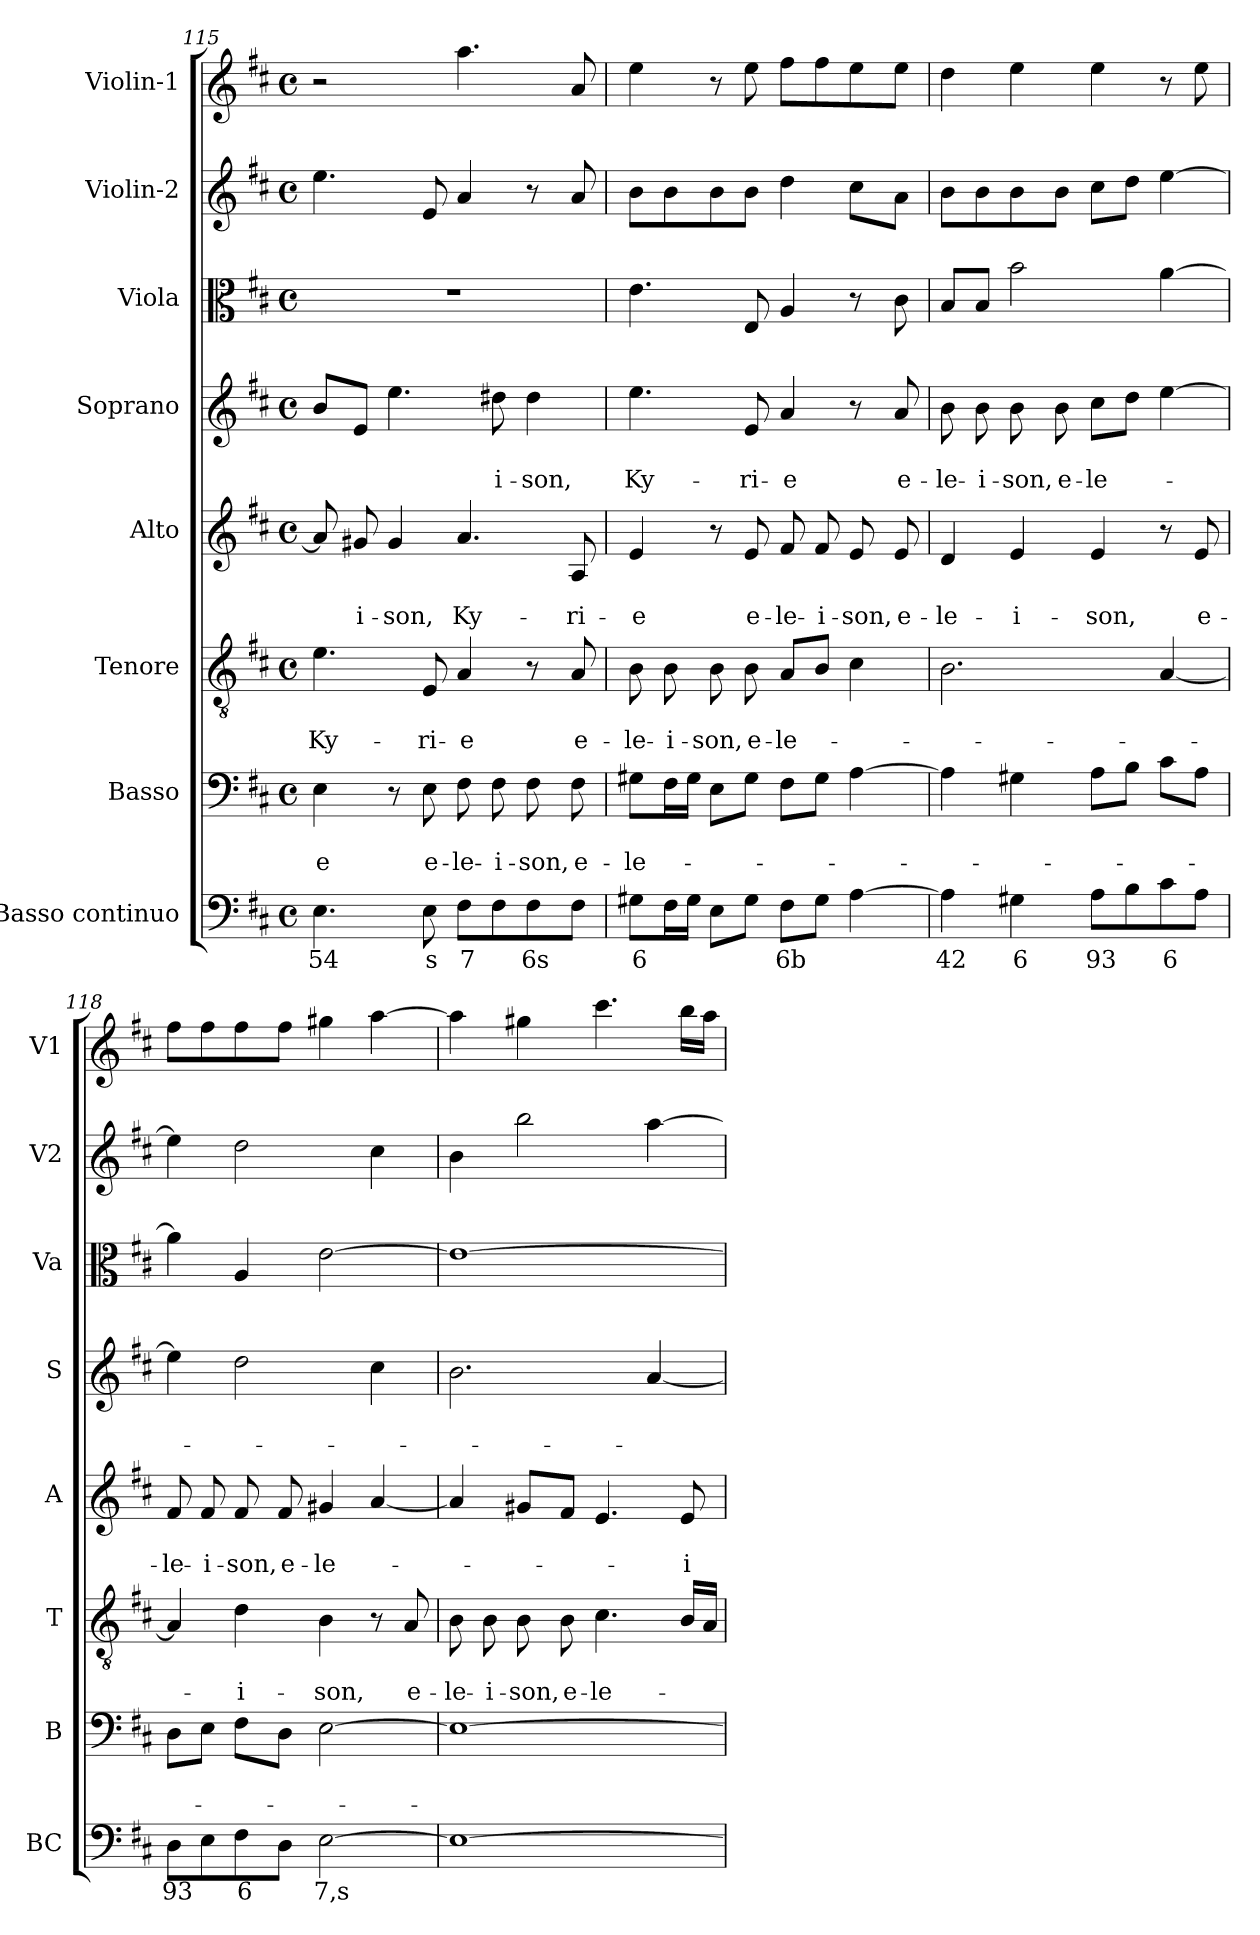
**kern	**text	**kern	**text	**text	**kern	**text	**text	**kern	**text	**text	**kern	**text	**text	**kern	**kern	**kern
*part8	*part8	*part7	*part7	*part7	*part6	*part6	*part6	*part5	*part5	*part5	*part4	*part4	*part4	*part3	*part2	*part1
*staff8	*staff8	*staff7	*staff7	*staff7	*staff6	*staff6	*staff6	*staff5	*staff5	*staff5	*staff4	*staff4	*staff4	*staff3	*staff2	*staff1
*I"Basso continuo	*	*I"Basso	*	*	*I"Tenore	*	*	*I"Alto	*	*	*I"Soprano	*	*	*I"Viola	*I"Violin-2	*I"Violin-1
*I'BC	*	*I'B	*	*	*I'T	*	*	*I'A	*	*	*I'S	*	*	*I'Va	*I'V2	*I'V1
!!LO:LB:g=z
*clefF4	*	*clefF4	*	*	*clefGv2	*	*	*clefG2	*	*	*clefG2	*	*	*clefC3	*clefG2	*clefG2
*k[f#c#]	*	*k[f#c#]	*	*	*k[f#c#]	*	*	*k[f#c#]	*	*	*k[f#c#]	*	*	*k[f#c#]	*k[f#c#]	*k[f#c#]
*D:	*	*D:	*	*	*D:	*	*	*D:	*	*	*D:	*	*	*D:	*D:	*D:
*M4/4	*	*M4/4	*	*	*M4/4	*	*	*M4/4	*	*	*M4/4	*	*	*M4/4	*M4/4	*M4/4
*met(c)	*	*met(c)	*	*	*met(c)	*	*	*met(c)	*	*	*met(c)	*	*	*met(c)	*met(c)	*met(c)
=115	=115	=115	=115	=115	=115	=115	=115	=115	=115	=115	=115	=115	=115	=115	=115	=115
!	!LO:LY:b	!	!	!LO:LY:b	!	!	!LO:LY:b	!	!	!	!	!	!	!	!	!
4.E\	54	4E\	.	-e	4.e\	.	Ky-	8a/]	.	.	8b/L	.	.	1r	4.ee\	2r
!	!	!	!	!	!	!	!	!	!	!LO:LY:b	!	!	!	!	!	!
.	.	.	.	.	.	.	.	8g#X/	.	-i-	8e/J	.	.	.	.	.
!	!	!	!	!	!	!	!	!	!	!LO:LY:b	!	!	!	!	!	!
.	.	8r	.	.	.	.	.	4g#/	.	-son,	4.ee\	.	.	.	.	.
!	!LO:LY:b	!	!	!LO:LY:b	!	!	!LO:LY:b	!	!	!	!	!	!	!	!	!
8E\	s	8E\	.	e-	8E/	.	-ri-	.	.	.	.	.	.	.	8e/	.
!	!LO:LY:b	!	!	!LO:LY:b	!	!	!LO:LY:b	!	!	!LO:LY:b	!	!	!	!	!	!
8F#\L	7	8F#\	.	-le-	4A/	.	-e	4.a/	.	Ky-	.	.	.	.	4a/	4.aa\
!	!	!	!	!LO:LY:b	!	!	!	!	!	!	!	!	!LO:LY:b	!	!	!
8F#\	.	8F#\	.	-i-	.	.	.	.	.	.	8dd#X\	.	-i-	.	.	.
!	!LO:LY:b	!	!	!LO:LY:b	!	!	!	!	!	!	!	!	!LO:LY:b	!	!	!
8F#\	6s	8F#\	.	-son,	8r	.	.	.	.	.	4dd#\	.	-son,	.	8r	.
!	!	!	!	!LO:LY:b	!	!	!LO:LY:b	!	!	!LO:LY:b	!	!	!	!	!	!
8F#\J	.	8F#\	.	e-	8A/	.	e-	8A/	.	-ri-	.	.	.	.	8a/	8a/
=116	=116	=116	=116	=116	=116	=116	=116	=116	=116	=116	=116	=116	=116	=116	=116	=116
!	!LO:LY:b	!	!	!LO:LY:b	!	!	!LO:LY:b	!	!	!LO:LY:b	!	!	!LO:LY:b	!	!	!
8G#X\L	6	8G#X\L	.	-le-	8B\	.	-le-	4e/	.	-e	4.ee\	.	Ky-	4.e\	8b\L	4ee\
!	!	!	!	!	!	!	!LO:LY:b	!	!	!	!	!	!	!	!	!
16F#\L	.	16F#\L	.	.	8B\	.	-i-	.	.	.	.	.	.	.	8b\	.
16G#\JJ	.	16G#\JJ	.	.	.	.	.	.	.	.	.	.	.	.	.	.
!	!	!	!	!	!	!	!LO:LY:b	!	!	!	!	!	!	!	!	!
8E\L	.	8E\L	.	.	8B\	.	-son,	8r	.	.	.	.	.	.	8b\	8r
!	!	!	!	!	!	!	!LO:LY:b	!	!	!LO:LY:b	!	!	!LO:LY:b	!	!	!
8G#\J	.	8G#\J	.	.	8B\	.	e-	8e/	.	e-	8e/	.	-ri-	8E/	8b\J	8ee\
!	!LO:LY:b	!	!	!	!	!	!LO:LY:b	!	!	!LO:LY:b	!	!	!LO:LY:b	!	!	!
8F#\L	6b	8F#\L	.	.	8A/L	.	-le-	8f#/	.	-le-	4a/	.	-e	4A/	4dd\	8ff#\L
!	!	!	!	!	!	!	!	!	!	!LO:LY:b	!	!	!	!	!	!
8G#\J	.	8G#\J	.	.	8B/J	.	.	8f#/	.	-i-	.	.	.	.	.	8ff#\
!	!	!	!	!	!	!	!	!	!	!LO:LY:b	!	!	!	!	!	!
[4A\	.	[4A\	.	.	4c#\	.	.	8e/	.	-son,	8r	.	.	8r	8cc#\L	8ee\
!	!	!	!	!	!	!	!	!	!	!LO:LY:b	!	!	!LO:LY:b	!	!	!
.	.	.	.	.	.	.	.	8e/	.	e-	8a/	.	e-	8c#\	8a\J	8ee\J
=117	=117	=117	=117	=117	=117	=117	=117	=117	=117	=117	=117	=117	=117	=117	=117	=117
!	!LO:LY:b	!	!	!	!	!	!	!	!	!LO:LY:b	!	!	!LO:LY:b	!	!	!
4A\]	42	4A\]	.	.	2.B\	.	.	4d/	.	-le-	8b\	.	-le-	8B/L	8b\L	4dd\
!	!	!	!	!	!	!	!	!	!	!	!	!	!LO:LY:b	!	!	!
.	.	.	.	.	.	.	.	.	.	.	8b\	.	-i-	8B/J	8b\	.
!	!LO:LY:b	!	!	!	!	!	!	!	!	!LO:LY:b	!	!	!LO:LY:b	!	!	!
4G#X\	6	4G#X\	.	.	.	.	.	4e/	.	-i-	8b\	.	-son,	2b\	8b\	4ee\
!	!	!	!	!	!	!	!	!	!	!	!	!	!LO:LY:b	!	!	!
.	.	.	.	.	.	.	.	.	.	.	8b\	.	e-	.	8b\J	.
!	!LO:LY:b	!	!	!	!	!	!	!	!	!LO:LY:b	!	!	!LO:LY:b	!	!	!
8A\L	93	8A\L	.	.	.	.	.	4e/	.	-son,	8cc#\L	.	-le-	.	8cc#\L	4ee\
8B\	.	8B\J	.	.	.	.	.	.	.	.	8dd\J	.	.	.	8dd\J	.
!	!LO:LY:b	!	!	!	!	!	!	!	!	!	!	!	!	!	!	!
8c#\	6	8c#\L	.	.	[4A/	.	.	8r	.	.	[4ee\	.	.	[4a\	[4ee\	8r
!	!	!	!	!	!	!	!	!	!	!LO:LY:b	!	!	!	!	!	!
8A\J	.	8A\J	.	.	.	.	.	8e/	.	e-	.	.	.	.	.	8ee\
=118	=118	=118	=118	=118	=118	=118	=118	=118	=118	=118	=118	=118	=118	=118	=118	=118
!	!LO:LY:b	!	!	!	!	!	!	!	!	!LO:LY:b	!	!	!	!	!	!
*^	*	*	*	*	*	*	*	*	*	*	*	*	*	*	*	*
8D\L	4ryy	93	8D\L	.	.	4A/]	.	.	8f#/	.	-le-	4ee\]	.	.	4a\]	4ee\]	8ff#\L
!	!	!	!	!	!	!	!	!	!	!	!LO:LY:b	!	!	!	!	!	!
8E\	.	.	8E\J	.	.	.	.	.	8f#/	.	-i-	.	.	.	.	.	8ff#\
!	!	!LO:LY:b	!	!	!	!	!	!LO:LY:b	!	!	!LO:LY:b	!	!	!	!	!	!
8F#\	4ryy	6	8F#\L	.	.	4d\	.	-i-	8f#/	.	-son,	2dd\	.	.	4A/	2dd\	8ff#\
!	!	!	!	!	!	!	!	!	!	!	!LO:LY:b	!	!	!	!	!	!
8D\J	.	.	8D\J	.	.	.	.	.	8f#/	.	e-	.	.	.	.	.	8ff#\J
!	!	!LO:LY:b	!	!	!	!	!	!LO:LY:b	!	!	!LO:LY:b	!	!	!	!	!	!
[2E\	4ryy	7,s	[2E\	.	.	4B\	.	-son,	4g#X/	.	-le-	.	.	.	[2e\	.	4gg#X\
.	4ryy	.	.	.	.	8r	.	.	[4a/	.	.	4cc#\	.	.	.	4cc#\	[4aa\
!	!	!	!	!	!	!	!	!LO:LY:b	!	!	!	!	!	!	!	!	!
.	.	.	.	.	.	8A/	.	e-	.	.	.	.	.	.	.	.	.
!!LO:PB:g=z
=119	=119	=119	=119	=119	=119	=119	=119	=119	=119	=119	=119	=119	=119	=119	=119	=119	=119
!	!	!	!	!	!	!	!	!LO:LY:b	!	!	!	!	!	!	!	!	!
1E_	4ryy	.	1E_	.	.	8B\	.	-le-	4a/]	.	.	2.b\	.	.	1e_	4b\	4aa\]
!	!	!	!	!	!	!	!	!LO:LY:b	!	!	!	!	!	!	!	!	!
.	.	.	.	.	.	8B\	.	-i-	.	.	.	.	.	.	.	.	.
!	!	!	!	!	!	!	!	!LO:LY:b	!	!	!	!	!	!	!	!	!
.	4ryy	.	.	.	.	8B\	.	-son,	8g#X/L	.	.	.	.	.	.	2bb\	4gg#X\
!	!	!	!	!	!	!	!	!LO:LY:b	!	!	!	!	!	!	!	!	!
.	.	.	.	.	.	8B\	.	e-	8f#/J	.	.	.	.	.	.	.	.
!	!	!	!	!	!	!	!	!LO:LY:b	!	!	!	!	!	!	!	!	!
.	4ryy	.	.	.	.	4.c#\	.	-le-	4.e/	.	.	.	.	.	.	.	4.ccc#\
.	4ryy	.	.	.	.	.	.	.	.	.	.	[4a/	.	.	.	[4aa\	.
!	!	!	!	!	!	!	!	!	!	!	!LO:LY:b	!	!	!	!	!	!
.	.	.	.	.	.	16B/LL	.	.	8e/	.	-i-	.	.	.	.	.	16bb\LL
.	.	.	.	.	.	16A/JJ	.	.	.	.	.	.	.	.	.	.	16aa\JJ
*v	*v	*	*	*	*	*	*	*	*	*	*	*	*	*	*	*	*
=	=	=	=	=	=	=	=	=	=	=	=	=	=	=	=	=
*-	*-	*-	*-	*-	*-	*-	*-	*-	*-	*-	*-	*-	*-	*-	*-	*-
